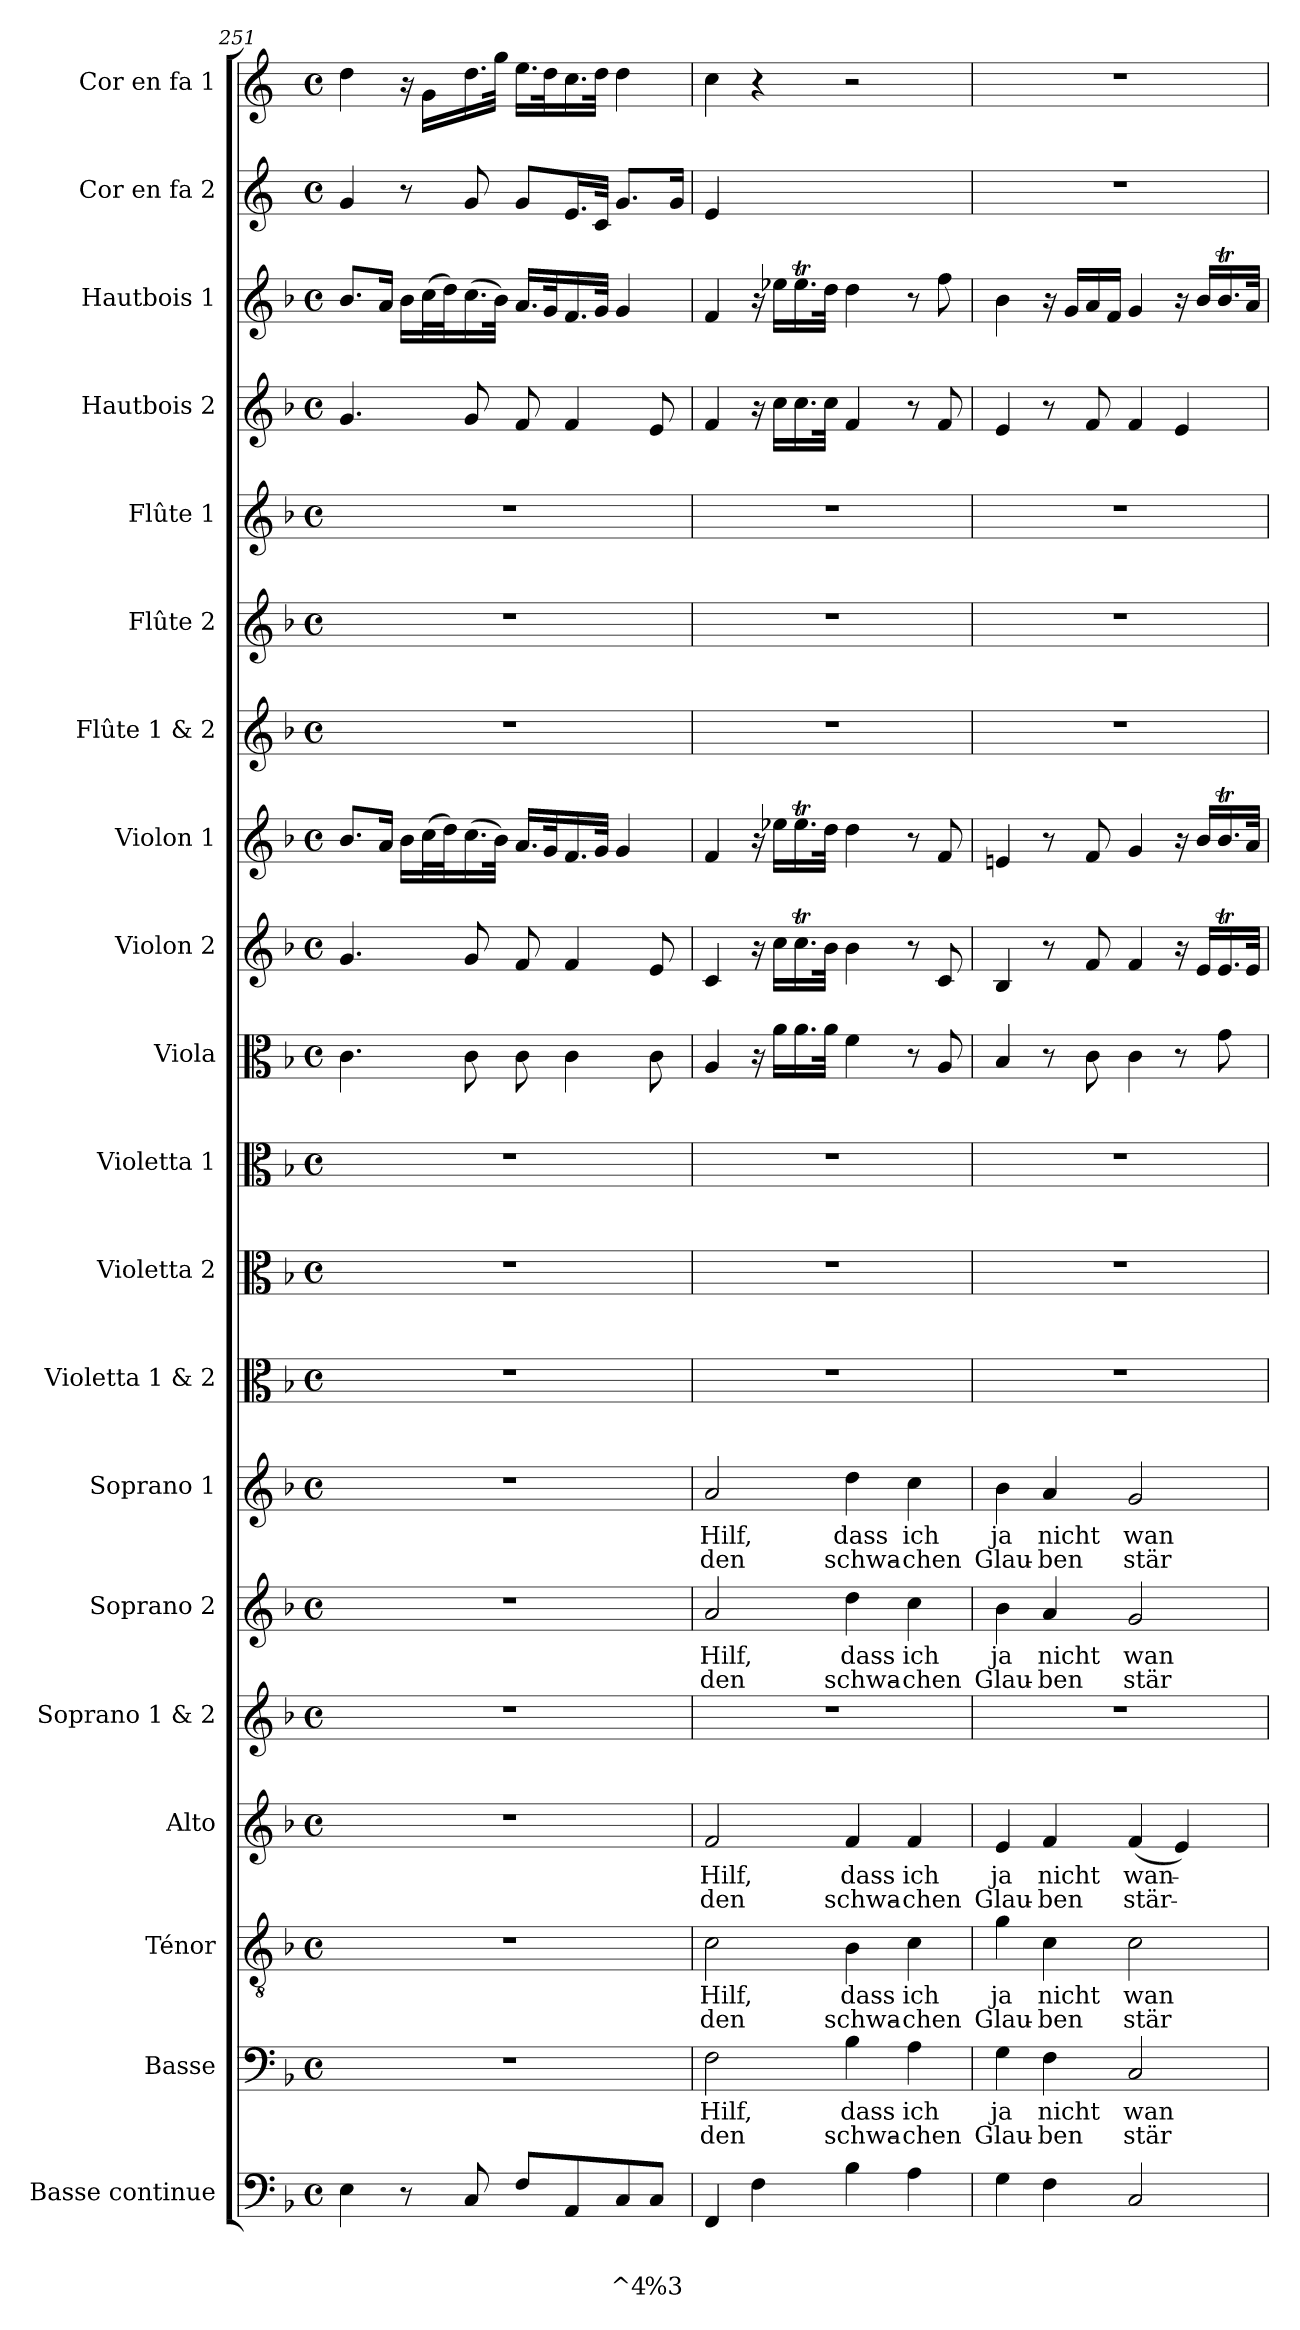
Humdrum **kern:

**kern	**text	**text	**text	**kern	**text	**text	**kern	**text	**text	**kern	**text	**text	**kern	**kern	**text	**text	**kern	**text	**text	**kern	**kern	**kern	**kern	**kern	**kern	**kern	**kern	**kern	**kern	**kern	**kern	**kern
*part20	*part20	*part20	*part20	*part19	*part19	*part19	*part18	*part18	*part18	*part17	*part17	*part17	*part16	*part15	*part15	*part15	*part14	*part14	*part14	*part13	*part12	*part11	*part10	*part9	*part8	*part7	*part6	*part5	*part4	*part3	*part2	*part1
*staff20	*staff20	*staff20	*staff20	*staff19	*staff19	*staff19	*staff18	*staff18	*staff18	*staff17	*staff17	*staff17	*staff16	*staff15	*staff15	*staff15	*staff14	*staff14	*staff14	*staff13	*staff12	*staff11	*staff10	*staff9	*staff8	*staff7	*staff6	*staff5	*staff4	*staff3	*staff2	*staff1
*I"Basse continue	*	*	*	*I"Basse	*	*	*I"Ténor	*	*	*I"Alto	*	*	*I"Soprano 1 & 2	*I"Soprano 2	*	*	*I"Soprano 1	*	*	*I"Violetta 1 & 2	*I"Violetta 2	*I"Violetta 1	*I"Viola	*I"Violon 2	*I"Violon 1	*I"Flûte 1 & 2	*I"Flûte 2	*I"Flûte 1	*I"Hautbois 2	*I"Hautbois 1	*I"Cor en fa 2	*I"Cor en fa 1
*I'BC	*	*	*	*I'Bas	*	*	*I'T	*	*	*I'A	*	*	*	*I'S 2	*	*	*I'S 1	*	*	*	*I'Vta 2	*I'Vta 1	*I'Vla	*I'Vln 2	*I'Vln 1	*	*I'Fl 2	*I'Fl 1	*I'Hb 2	*I'Hb 1	*I'Cor 2	*I'Cor 1
*clefF4	*	*	*	*clefF4	*	*	*clefGv2	*	*	*clefG2	*	*	*clefG2	*clefG2	*	*	*clefG2	*	*	*clefC3	*clefC3	*clefC3	*clefC3	*clefG2	*clefG2	*clefG2	*clefG2	*clefG2	*clefG2	*clefG2	*clefG2	*clefG2
*ITrd7c12	*	*	*	*	*	*	*	*	*	*	*	*	*	*	*	*	*	*	*	*	*	*	*	*	*	*	*	*	*	*	*ITrd4c7	*ITrd4c7
*k[b-]	*	*	*	*k[b-]	*	*	*k[b-]	*	*	*k[b-]	*	*	*k[b-]	*k[b-]	*	*	*k[b-]	*	*	*k[b-]	*k[b-]	*k[b-]	*k[b-]	*k[b-]	*k[b-]	*k[b-]	*k[b-]	*k[b-]	*k[b-]	*k[b-]	*k[b-]	*k[b-]
*F:	*	*	*	*F:	*	*	*F:	*	*	*F:	*	*	*F:	*F:	*	*	*F:	*	*	*F:	*F:	*F:	*F:	*F:	*F:	*F:	*F:	*F:	*F:	*F:	*F:	*F:
*M4/4	*	*	*	*M4/4	*	*	*M4/4	*	*	*M4/4	*	*	*M4/4	*M4/4	*	*	*M4/4	*	*	*M4/4	*M4/4	*M4/4	*M4/4	*M4/4	*M4/4	*M4/4	*M4/4	*M4/4	*M4/4	*M4/4	*M4/4	*M4/4
*met(c)	*	*	*	*met(c)	*	*	*met(c)	*	*	*met(c)	*	*	*met(c)	*met(c)	*	*	*met(c)	*	*	*met(c)	*met(c)	*met(c)	*met(c)	*met(c)	*met(c)	*met(c)	*met(c)	*met(c)	*met(c)	*met(c)	*met(c)	*met(c)
=251	=251	=251	=251	=251	=251	=251	=251	=251	=251	=251	=251	=251	=251	=251	=251	=251	=251	=251	=251	=251	=251	=251	=251	=251	=251	=251	=251	=251	=251	=251	=251	=251
4EE\	.	.	.	1r	.	.	1r	.	.	1r	.	.	1r	1r	.	.	1r	.	.	1r	1r	1r	4.c\	4.g/	8.b-/L	1r	1r	1r	4.g/	8.b-/L	4c/	4g\
.	.	.	.	.	.	.	.	.	.	.	.	.	.	.	.	.	.	.	.	.	.	.	.	.	16a/Jk	.	.	.	.	16a/Jk	.	.
8r	.	.	.	.	.	.	.	.	.	.	.	.	.	.	.	.	.	.	.	.	.	.	.	.	16b-!\LL	.	.	.	.	16b-!\LL	8r	16r
.	.	.	.	.	.	.	.	.	.	.	.	.	.	.	.	.	.	.	.	.	.	.	.	.	(>32cc!\L	.	.	.	.	(>32cc!\L	.	16c\LL
.	.	.	.	.	.	.	.	.	.	.	.	.	.	.	.	.	.	.	.	.	.	.	.	.	32dd!\J)	.	.	.	.	32dd!\J)	.	.
8CC/	.	.	.	.	.	.	.	.	.	.	.	.	.	.	.	.	.	.	.	.	.	.	8c\	8g/	(>16.cc!\	.	.	.	8g/	(>16.cc\	8c/	16.g\
.	.	.	.	.	.	.	.	.	.	.	.	.	.	.	.	.	.	.	.	.	.	.	.	.	32b-!\JJk)	.	.	.	.	32b-\JJk)	.	32cc\JJk
8FF/L	.	.	.	.	.	.	.	.	.	.	.	.	.	.	.	.	.	.	.	.	.	.	8c\	8f/	16.a/LL	.	.	.	8f/	16.a/LL	8c/L	16.a\LL
.	.	.	.	.	.	.	.	.	.	.	.	.	.	.	.	.	.	.	.	.	.	.	.	.	32g/k	.	.	.	.	32g/k	.	32g\k
8AAA/	.	.	.	.	.	.	.	.	.	.	.	.	.	.	.	.	.	.	.	.	.	.	4c\	4f/	16.f/	.	.	.	4f/	16.f/	16.A/L	16.f\
.	.	.	.	.	.	.	.	.	.	.	.	.	.	.	.	.	.	.	.	.	.	.	.	.	32g/JJk	.	.	.	.	32g/JJk	32F/JJk	32g\JJk
!	!	!	!LO:LY:b	!	!	!	!	!	!	!	!	!	!	!	!	!	!	!	!	!	!	!	!	!	!	!	!	!	!	!	!	!
8CC/	.	.	^4	.	.	.	.	.	.	.	.	.	.	.	.	.	.	.	.	.	.	.	.	.	4g/	.	.	.	.	4g/	8.c/L	4g\
!	!	!	!LO:LY:b	!	!	!	!	!	!	!	!	!	!	!	!	!	!	!	!	!	!	!	!	!	!	!	!	!	!	!	!	!
8CC/J	.	.	%3	.	.	.	.	.	.	.	.	.	.	.	.	.	.	.	.	.	.	.	8c\	8e/	.	.	.	.	8e/	.	.	.
.	.	.	.	.	.	.	.	.	.	.	.	.	.	.	.	.	.	.	.	.	.	.	.	.	.	.	.	.	.	.	16c/Jk	.
=252	=252	=252	=252	=252	=252	=252	=252	=252	=252	=252	=252	=252	=252	=252	=252	=252	=252	=252	=252	=252	=252	=252	=252	=252	=252	=252	=252	=252	=252	=252	=252	=252
!	!	!	!	!	!LO:LY:b	!LO:LY:b	!	!	!	!	!	!	!	!	!	!	!	!	!	!	!	!	!	!	!	!	!	!	!	!	!	!
!	!	!	!	!	!	!	!	!LO:LY:b	!LO:LY:b	!	!	!	!	!	!	!	!	!	!	!	!	!	!	!	!	!	!	!	!	!	!	!
!	!	!	!	!	!	!	!	!	!	!	!LO:LY:b	!LO:LY:b	!	!	!	!	!	!	!	!	!	!	!	!	!	!	!	!	!	!	!	!
!	!	!	!	!	!	!	!	!	!	!	!	!	!	!	!LO:LY:b	!LO:LY:b	!	!	!	!	!	!	!	!	!	!	!	!	!	!	!	!
!	!	!	!	!	!	!	!	!	!	!	!	!	!	!	!	!	!	!LO:LY:b	!LO:LY:b	!	!	!	!	!	!	!	!	!	!	!	!	!
4FFF/	.	.	.	2F\	Hilf,	den	2c\	Hilf,	den	2f/	Hilf,	den	1r	2a/	Hilf,	den	2a/	Hilf,	den	1r	1r	1r	4A/	4c/	4f/	1r	1r	1r	4f/	4f/	4A/	4f\
4FF\	.	.	.	.	.	.	.	.	.	.	.	.	.	.	.	.	.	.	.	.	.	.	16r	16r	16r	.	.	.	16r	16r	2.ryy	4r
.	.	.	.	.	.	.	.	.	.	.	.	.	.	.	.	.	.	.	.	.	.	.	16a\LL	16cc\LL	16ee-X\LL	.	.	.	16cc\LL	16ee-X\LL	.	.
.	.	.	.	.	.	.	.	.	.	.	.	.	.	.	.	.	.	.	.	.	.	.	16.a\	16.ccT\	16.ee-T\	.	.	.	16.cc\	16.ee-T\	.	.
.	.	.	.	.	.	.	.	.	.	.	.	.	.	.	.	.	.	.	.	.	.	.	32a\JJk	32b-\JJk	32dd\JJk	.	.	.	32cc\JJk	32dd\JJk	.	.
!	!	!	!	!	!LO:LY:b	!LO:LY:b	!	!	!	!	!	!	!	!	!	!	!	!	!	!	!	!	!	!	!	!	!	!	!	!	!	!
!	!	!	!	!	!	!	!	!LO:LY:b	!LO:LY:b	!	!	!	!	!	!	!	!	!	!	!	!	!	!	!	!	!	!	!	!	!	!	!
!	!	!	!	!	!	!	!	!	!	!	!LO:LY:b	!LO:LY:b	!	!	!	!	!	!	!	!	!	!	!	!	!	!	!	!	!	!	!	!
!	!	!	!	!	!	!	!	!	!	!	!	!	!	!	!LO:LY:b	!LO:LY:b	!	!	!	!	!	!	!	!	!	!	!	!	!	!	!	!
!	!	!	!	!	!	!	!	!	!	!	!	!	!	!	!	!	!	!LO:LY:b	!LO:LY:b	!	!	!	!	!	!	!	!	!	!	!	!	!
4BB-\	.	.	.	4B-\	dass	schwa-	4B-\	dass	schwa-	4f/	dass	schwa-	.	4dd\	dass	schwa-	4dd\	dass	schwa-	.	.	.	4f\	4b-\	4dd\	.	.	.	4f/	4dd\	.	2r
!	!	!	!	!	!LO:LY:b	!LO:LY:b	!	!	!	!	!	!	!	!	!	!	!	!	!	!	!	!	!	!	!	!	!	!	!	!	!	!
!	!	!	!	!	!	!	!	!LO:LY:b	!LO:LY:b	!	!	!	!	!	!	!	!	!	!	!	!	!	!	!	!	!	!	!	!	!	!	!
!	!	!	!	!	!	!	!	!	!	!	!LO:LY:b	!LO:LY:b	!	!	!	!	!	!	!	!	!	!	!	!	!	!	!	!	!	!	!	!
!	!	!	!	!	!	!	!	!	!	!	!	!	!	!	!LO:LY:b	!LO:LY:b	!	!	!	!	!	!	!	!	!	!	!	!	!	!	!	!
!	!	!	!	!	!	!	!	!	!	!	!	!	!	!	!	!	!	!LO:LY:b	!LO:LY:b	!	!	!	!	!	!	!	!	!	!	!	!	!
4AA\	.	.	.	4A\	ich	-chen	4c\	ich	-chen	4f/	ich	-chen	.	4cc\	ich	-chen	4cc\	ich	-chen	.	.	.	8r	8r	8r	.	.	.	8r	8r	.	.
.	.	.	.	.	.	.	.	.	.	.	.	.	.	.	.	.	.	.	.	.	.	.	8A/	8c/	8f/	.	.	.	8f/	8ff\	.	.
=253	=253	=253	=253	=253	=253	=253	=253	=253	=253	=253	=253	=253	=253	=253	=253	=253	=253	=253	=253	=253	=253	=253	=253	=253	=253	=253	=253	=253	=253	=253	=253	=253
*^	*	*	*	*	*	*	*	*	*	*	*	*	*	*	*	*	*	*	*	*	*	*	*	*	*	*	*	*	*	*	*	*
!	!	!	!	!	!	!LO:LY:b	!LO:LY:b	!	!	!	!	!	!	!	!	!	!	!	!	!	!	!	!	!	!	!	!	!	!	!	!	!	!
!	!	!	!	!	!	!	!	!	!LO:LY:b	!LO:LY:b	!	!	!	!	!	!	!	!	!	!	!	!	!	!	!	!	!	!	!	!	!	!	!
!	!	!	!	!	!	!	!	!	!	!	!	!LO:LY:b	!LO:LY:b	!	!	!	!	!	!	!	!	!	!	!	!	!	!	!	!	!	!	!	!
!	!	!	!	!	!	!	!	!	!	!	!	!	!	!	!	!LO:LY:b	!LO:LY:b	!	!	!	!	!	!	!	!	!	!	!	!	!	!	!	!
!	!	!	!	!	!	!	!	!	!	!	!	!	!	!	!	!	!	!	!LO:LY:b	!LO:LY:b	!	!	!	!	!	!	!	!	!	!	!	!	!
4GG\	4ryy	.	.	.	4G\	ja	Glau-	4g\	ja	Glau-	4e/	ja	Glau-	1r	4b-\	ja	Glau-	4b-\	ja	Glau-	1r	1r	1r	4B-/	4B-/	4eni/	1r	1r	1r	4e/	4b-\	1r	1r
!	!	!	!	!	!	!LO:LY:b	!LO:LY:b	!	!	!	!	!	!	!	!	!	!	!	!	!	!	!	!	!	!	!	!	!	!	!	!	!	!
!	!	!	!	!	!	!	!	!	!LO:LY:b	!LO:LY:b	!	!	!	!	!	!	!	!	!	!	!	!	!	!	!	!	!	!	!	!	!	!	!
!	!	!	!	!	!	!	!	!	!	!	!	!LO:LY:b	!LO:LY:b	!	!	!	!	!	!	!	!	!	!	!	!	!	!	!	!	!	!	!	!
!	!	!	!	!	!	!	!	!	!	!	!	!	!	!	!	!LO:LY:b	!LO:LY:b	!	!	!	!	!	!	!	!	!	!	!	!	!	!	!	!
!	!	!	!	!	!	!	!	!	!	!	!	!	!	!	!	!	!	!	!LO:LY:b	!LO:LY:b	!	!	!	!	!	!	!	!	!	!	!	!	!
4FF\	4ryy	.	.	.	4F\	nicht	-ben	4c\	nicht	-ben	4f/	nicht	-ben	.	4a/	nicht	-ben	4a/	nicht	-ben	.	.	.	8r	8r	8r	.	.	.	8r	16r	.	.
.	.	.	.	.	.	.	.	.	.	.	.	.	.	.	.	.	.	.	.	.	.	.	.	.	.	.	.	.	.	.	16g/LL	.	.
.	.	.	.	.	.	.	.	.	.	.	.	.	.	.	.	.	.	.	.	.	.	.	.	8c\	8f/	8f/	.	.	.	8f/	16a/	.	.
.	.	.	.	.	.	.	.	.	.	.	.	.	.	.	.	.	.	.	.	.	.	.	.	.	.	.	.	.	.	.	16f/JJ	.	.
!	!	!	!	!	!	!LO:LY:b	!LO:LY:b	!	!	!	!	!	!	!	!	!	!	!	!	!	!	!	!	!	!	!	!	!	!	!	!	!	!
!	!	!	!	!	!	!	!	!	!LO:LY:b	!LO:LY:b	!	!	!	!	!	!	!	!	!	!	!	!	!	!	!	!	!	!	!	!	!	!	!
!	!	!	!	!	!	!	!	!	!	!	!	!LO:LY:b	!LO:LY:b	!	!	!	!	!	!	!	!	!	!	!	!	!	!	!	!	!	!	!	!
!	!	!	!	!	!	!	!	!	!	!	!	!	!	!	!	!LO:LY:b	!LO:LY:b	!	!	!	!	!	!	!	!	!	!	!	!	!	!	!	!
!	!	!	!	!	!	!	!	!	!	!	!	!	!	!	!	!	!	!	!LO:LY:b	!LO:LY:b	!	!	!	!	!	!	!	!	!	!	!	!	!
2CC/	4ryy	.	.	.	2C/	wan-	stär-	2c\	wan-	stär-	(<4f/	wan-	stär-	.	2g/	wan-	stär-	2g/	wan-	stär-	.	.	.	4c\	4f/	4g/	.	.	.	4f/	4g/	.	.
.	4ryy	.	.	.	.	.	.	.	.	.	4e/)	.	.	.	.	.	.	.	.	.	.	.	.	8r	16r	16r	.	.	.	4e/	16r	.	.
.	.	.	.	.	.	.	.	.	.	.	.	.	.	.	.	.	.	.	.	.	.	.	.	.	16e/LL	16b-/LL	.	.	.	.	16b-/LL	.	.
.	.	.	.	.	.	.	.	.	.	.	.	.	.	.	.	.	.	.	.	.	.	.	.	8g\	16.et/	16.b-T/	.	.	.	.	16.b-T/	.	.
.	.	.	.	.	.	.	.	.	.	.	.	.	.	.	.	.	.	.	.	.	.	.	.	.	32e/JJk	32a/JJk	.	.	.	.	32a/JJk	.	.
*v	*v	*	*	*	*	*	*	*	*	*	*	*	*	*	*	*	*	*	*	*	*	*	*	*	*	*	*	*	*	*	*	*	*
=	=	=	=	=	=	=	=	=	=	=	=	=	=	=	=	=	=	=	=	=	=	=	=	=	=	=	=	=	=	=	=	=
*-	*-	*-	*-	*-	*-	*-	*-	*-	*-	*-	*-	*-	*-	*-	*-	*-	*-	*-	*-	*-	*-	*-	*-	*-	*-	*-	*-	*-	*-	*-	*-	*-
